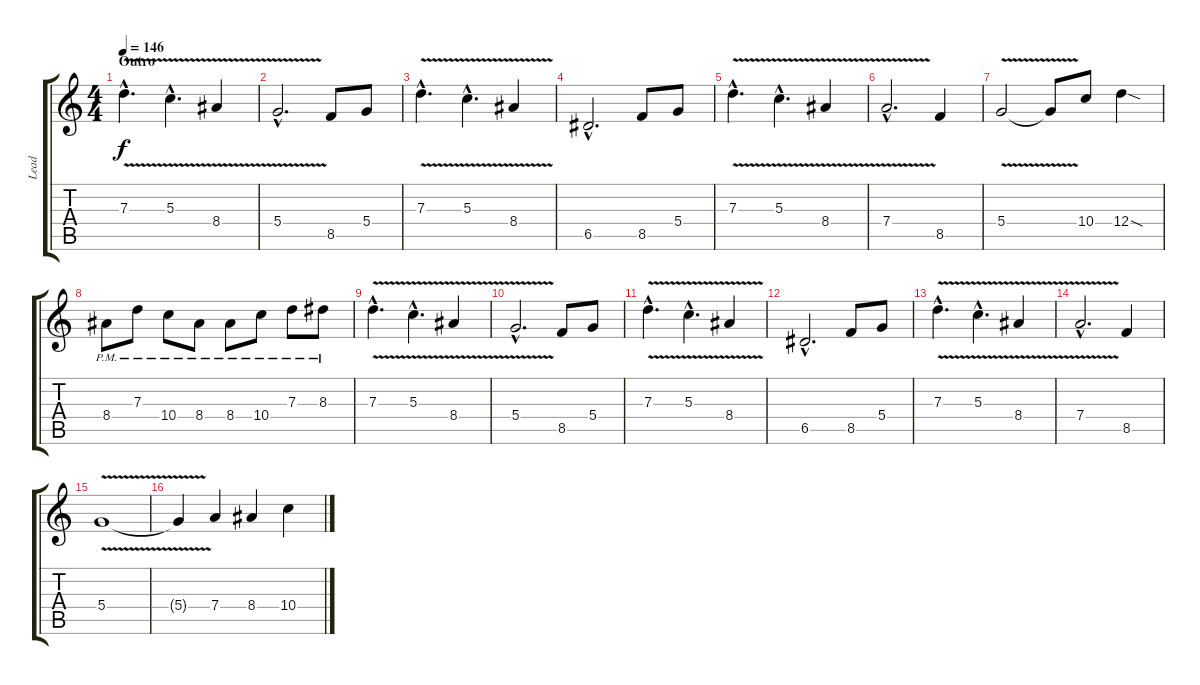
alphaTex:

\track ("Lead" "Lead") {instrument overdrivenguitar}
\staff {score tabs}
\tuning (E4 B3 G3 D3 A2 D2) {hide}
\ts (4 4)
\section ("" "Outro")
\tempo 146
\clef g2
\ks c
7.3{v hac}.4{d dy f} 5.3{v hac}.4{d} 8.4{v}.4 |
5.4{v hac}.2{d} 8.5.8 5.4.8 |
7.3{v hac}.4{d} 5.3{v hac}.4{d} 8.4{v}.4 |
6.5{hac}.2{d} 8.5.8 5.4.8 |
7.3{v hac}.4{d} 5.3{v hac}.4{d} 8.4{v}.4 |
7.4{v hac}.2{d} 8.5.4 |
5.4{v}.2 5.4{t}.8 10.4.8 12.4{sod}.4 |
8.4{pm}.8 7.3{pm}.8 10.4{pm}.8 8.4{pm}.8 8.4{pm}.8 10.4{pm}.8 7.3{pm}.8 8.3{pm}.8 |
7.3{v hac}.4{d} 5.3{v hac}.4{d} 8.4{v}.4 |
5.4{v hac}.2{d} 8.5.8 5.4.8 |
7.3{v hac}.4{d} 5.3{v hac}.4{d} 8.4{v}.4 |
6.5{hac}.2{d} 8.5.8 5.4.8 |
7.3{v hac}.4{d} 5.3{v hac}.4{d} 8.4{v}.4 |
7.4{v hac}.2{d} 8.5.4 |
5.4{v}.1 |
5.4{t}.4 7.4.4 8.4.4 10.4.4
